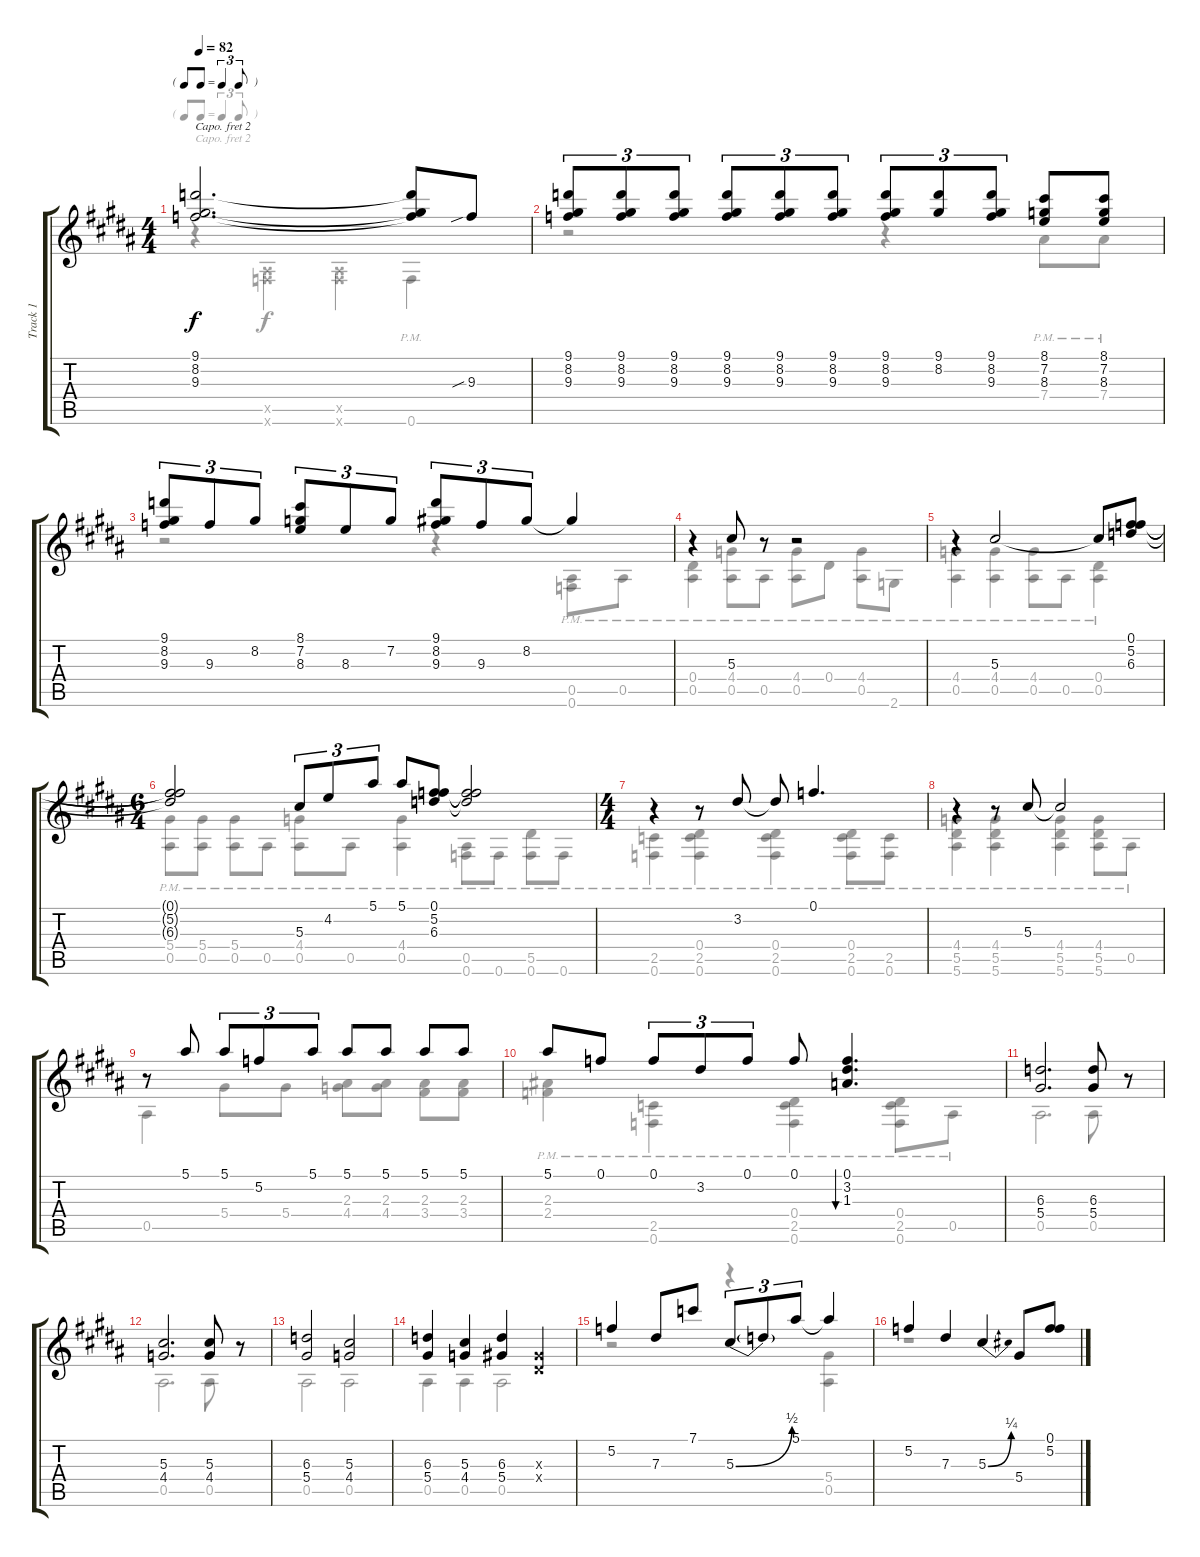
\track ("Track 1" "Track 1") {instrument acousticguitarsteel}
\staff {score tabs}
\capo 2
\tuning (Eb4 Bb3 Gb3 Db3 Ab2 Eb2) {hide}
\voice
\ts (4 4)
\tf triplet8th
\tempo 82
\clef g2
\ks b
(9.1 8.2 9.3).2{d dy f} (9.1{t} 8.2{t} 9.3{t}).8 9.3{sib}.8 |
(9.1 8.2 9.3).8{tu (3 2)} (9.1 8.2 9.3).8{tu (3 2)} (9.1 8.2 9.3).8{tu (3 2)} (9.1 8.2 9.3).8{tu (3 2)} (9.1 8.2 9.3).8{tu (3 2)} (9.1 8.2 9.3).8{tu (3 2)} (9.1 8.2 9.3).8{tu (3 2)} (9.1 8.2).8{tu (3 2)} (9.1 8.2 9.3).8{tu (3 2)} (8.1 7.2 8.3).8 (8.1 7.2 8.3).8 |
(9.1 8.2 9.3).8{tu (3 2)} 9.3.8{tu (3 2)} 8.2.8{tu (3 2)} (8.1 7.2 8.3).8{tu (3 2)} 8.3.8{tu (3 2)} 7.2.8{tu (3 2)} (9.1 8.2 9.3).8{tu (3 2)} 9.3.8{tu (3 2)} 8.2.8{tu (3 2)} 8.2{t}.4 |
r.4 5.3.8 r.8 r.2 |
r.4 5.3.2 5.3{t}.8 (0.1 5.2 6.3).8 |
\ts (6 4)
(0.1{t} 5.2{t} 6.3{t}).2 5.3.8{tu (3 2)} 4.2.8{tu (3 2)} 5.1.8{tu (3 2)} 5.1.8 (0.1 5.2 6.3).8 (0.1{t} 5.2{t} 6.3{t}).2 |
\ts (4 4)
r.4 r.8 3.2.8 3.2{t}.8 0.1.4{d} |
r.4 r.8 5.3.8 5.3{t}.2 |
r.8 5.1.8 5.1.8{tu (3 2)} 5.2.8{tu (3 2)} 5.1.8{tu (3 2)} 5.1.8 5.1.8 5.1.8 5.1.8 |
5.1.8 0.1.8 0.1.8{tu (3 2)} 3.2.8{tu (3 2)} 0.1.8{tu (3 2)} 0.1.8 (0.1 3.2 1.3).4{d bu 240} |
(6.3 5.4).2{d} (6.3 5.4).8 r.8 |
(5.3 4.4).2{d} (5.3 4.4).8 r.8 |
(6.3 5.4).2 (5.3 4.4).2 |
(6.3 5.4).4 (5.3 4.4).4 (6.3 5.4).4 (0.3{x} 0.4{x}).4 |
5.2.4 7.3.8 7.1.8 5.3{be (bend 0 0 60 2)}.8{tu (3 2)} 5.3{t}.8{tu (3 2)} 5.1.8{tu (3 2)} 5.1{t}.4 |
5.2.4 7.3.4 5.3{be (bend 0 0 60 1)}.4 5.4.8 (0.1 5.2).8
\voice
\clef g2
\ottava regular
\simile none
\ks b
r.4{dy f} (0.5{x} 0.6{x}).4 (0.5{x} 0.6{x}).4 0.6{pm}.4 |
r.2 r.4 7.4{pm}.8 7.4{pm}.8 |
r.2 r.4 (0.5{pm} 0.6{pm}).8 0.5{pm}.8 |
(0.4{pm} 0.5{pm}).4 (4.4{pm} 0.5{pm}).8 0.5{pm}.8 (4.4{pm} 0.5{pm}).8 0.4{pm}.8 (4.4{pm} 0.5{pm}).8 2.6{pm}.8 |
(4.4{pm} 0.5{pm}).4 (4.4{pm} 0.5{pm}).4 (4.4{pm} 0.5{pm}).8 0.5{pm}.8 (0.4{pm} 0.5{pm}).4 |
(5.4{pm} 0.5{pm}).8 (5.4{pm} 0.5{pm}).8 (5.4{pm} 0.5{pm}).8 0.5{pm}.8{beam split} (4.4{pm} 0.5{pm}).8 0.5{pm}.8 (4.4{pm} 0.5{pm}).4 (0.5{pm} 0.6{pm}).8 0.6{pm}.8 (5.5{pm} 0.6{pm}).8 0.6{pm}.8 |
(2.5{pm} 0.6{pm}).4 (0.4{pm} 2.5{pm} 0.6{pm}).4 (0.4{pm} 2.5{pm} 0.6{pm}).4 (0.4{pm} 2.5{pm} 0.6{pm}).8 (2.5{pm} 0.6{pm}).8 |
(4.4{pm} 5.5{pm} 5.6{pm}).4 (4.4{pm} 5.5{pm} 5.6{pm}).4 (4.4{pm} 5.5{pm} 5.6{pm}).4 (4.4{pm} 5.5{pm} 5.6{pm}).8 0.5{pm}.8 |
0.5.4 5.4.8 5.4.8 (2.3 4.4).8 (2.3 4.4).8 (2.3 3.4).8 (2.3 3.4).8 |
(2.3{pm} 2.4{pm}).4 (2.5{pm} 0.6{pm}).4 (0.4{pm} 2.5{pm} 0.6{pm}).4 (0.4{pm} 2.5{pm} 0.6{pm}).8 0.5{pm}.8 |
0.5.2{d} 0.5.8 r.8 |
0.5.2{d} 0.5.8 r.8 |
0.5.2 0.5.2 |
0.5.4 0.5.4 0.5.2 |
r.2 r.4 (5.4 0.5).4 |
r.1
